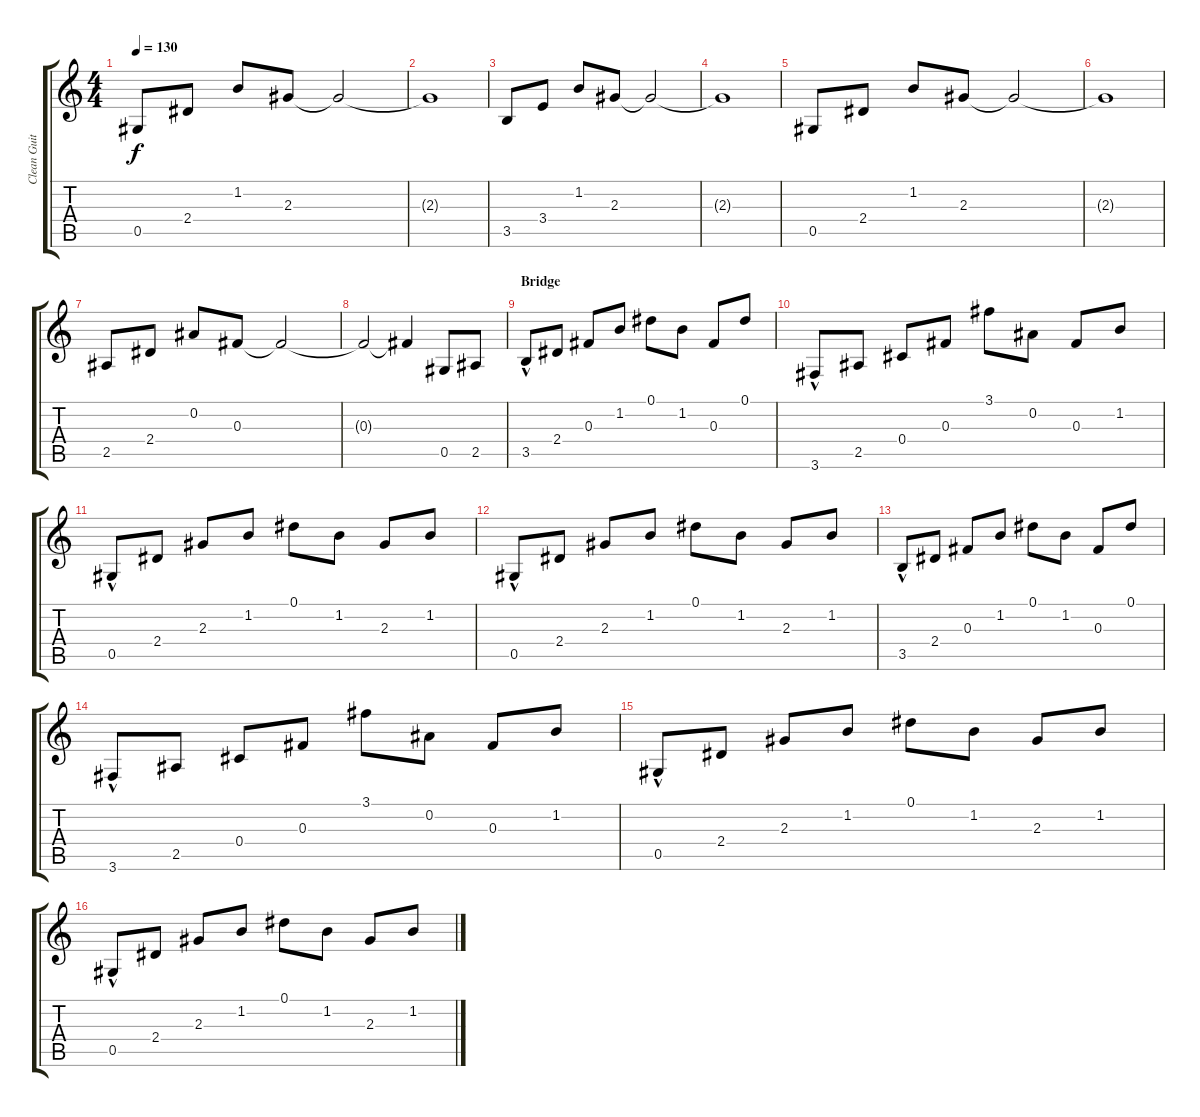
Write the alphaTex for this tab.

\track ("Clean Guitar" "Clean Guit") {instrument electricguitarclean}
\staff {score tabs}
\tuning (Eb4 Bb3 Gb3 Db3 Ab2 Eb2) {hide}
\ts (4 4)
\tempo 130
\clef g2
\ks c
0.5.8{dy f} 2.4.8 1.2.8 2.3.8 2.3{t}.2 |
2.3{t}.1 |
3.5.8 3.4.8 1.2.8 2.3.8 2.3{t}.2 |
2.3{t}.1 |
0.5.8 2.4.8 1.2.8 2.3.8 2.3{t}.2 |
2.3{t}.1 |
2.5.8 2.4.8 0.2.8 0.3.8 0.3{t}.2 |
0.3{t}.2 0.3{t}.4 0.5.8 2.5.8 |
\section ("" "Bridge")
3.5{hac}.8 2.4.8 0.3.8 1.2.8 0.1.8 1.2.8 0.3.8 0.1.8 |
3.6{hac}.8 2.5.8 0.4.8 0.3.8 3.1.8 0.2.8 0.3.8 1.2.8 |
0.5{hac}.8 2.4.8 2.3.8 1.2.8 0.1.8 1.2.8 2.3.8 1.2.8 |
0.5{hac}.8 2.4.8 2.3.8 1.2.8 0.1.8 1.2.8 2.3.8 1.2.8 |
3.5{hac}.8 2.4.8 0.3.8 1.2.8 0.1.8 1.2.8 0.3.8 0.1.8 |
3.6{hac}.8 2.5.8 0.4.8 0.3.8 3.1.8 0.2.8 0.3.8 1.2.8 |
0.5{hac}.8 2.4.8 2.3.8 1.2.8 0.1.8 1.2.8 2.3.8 1.2.8 |
0.5{hac}.8 2.4.8 2.3.8 1.2.8 0.1.8 1.2.8 2.3.8 1.2.8
